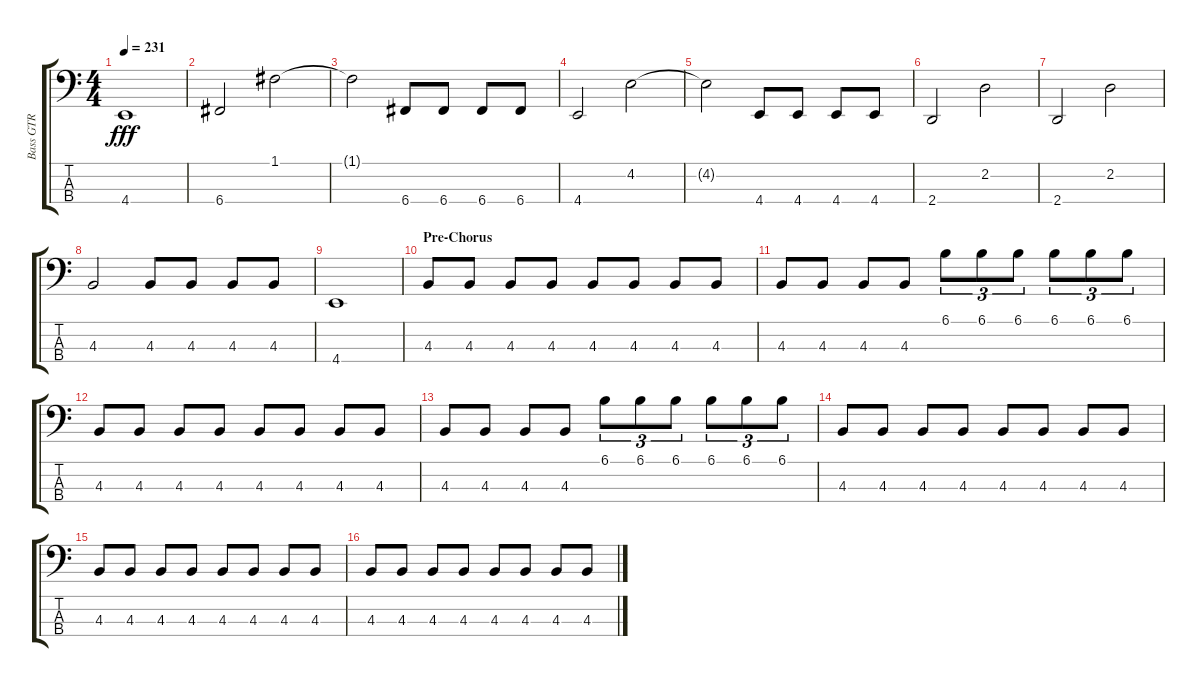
\track ("Bass GTR" "Bass GTR") {instrument electricbassfinger}
\staff {score tabs}
\tuning (F2 C2 G1 C1) {hide}
\ts (4 4)
\tempo 231
\clef f4
\ks aminor
4.4.1{dy fff} |
6.4.2 1.1.2 |
1.1{t}.2 6.4.8 6.4.8 6.4.8 6.4.8 |
4.4.2 4.2.2 |
4.2{t}.2 4.4.8 4.4.8 4.4.8 4.4.8 |
2.4.2 2.2.2 |
2.4.2 2.2.2 |
4.3.2 4.3.8 4.3.8 4.3.8 4.3.8 |
4.4.1 |
\section ("" "Pre-Chorus")
4.3.8 4.3.8 4.3.8 4.3.8 4.3.8 4.3.8 4.3.8 4.3.8 |
4.3.8 4.3.8 4.3.8 4.3.8 6.1.8{tu (3 2)} 6.1.8{tu (3 2)} 6.1.8{tu (3 2)} 6.1.8{tu (3 2)} 6.1.8{tu (3 2)} 6.1.8{tu (3 2)} |
4.3.8 4.3.8 4.3.8 4.3.8 4.3.8 4.3.8 4.3.8 4.3.8 |
4.3.8 4.3.8 4.3.8 4.3.8 6.1.8{tu (3 2)} 6.1.8{tu (3 2)} 6.1.8{tu (3 2)} 6.1.8{tu (3 2)} 6.1.8{tu (3 2)} 6.1.8{tu (3 2)} |
4.3.8 4.3.8 4.3.8 4.3.8 4.3.8 4.3.8 4.3.8 4.3.8 |
4.3.8 4.3.8 4.3.8 4.3.8 4.3.8 4.3.8 4.3.8 4.3.8 |
4.3.8 4.3.8 4.3.8 4.3.8 4.3.8 4.3.8 4.3.8 4.3.8
